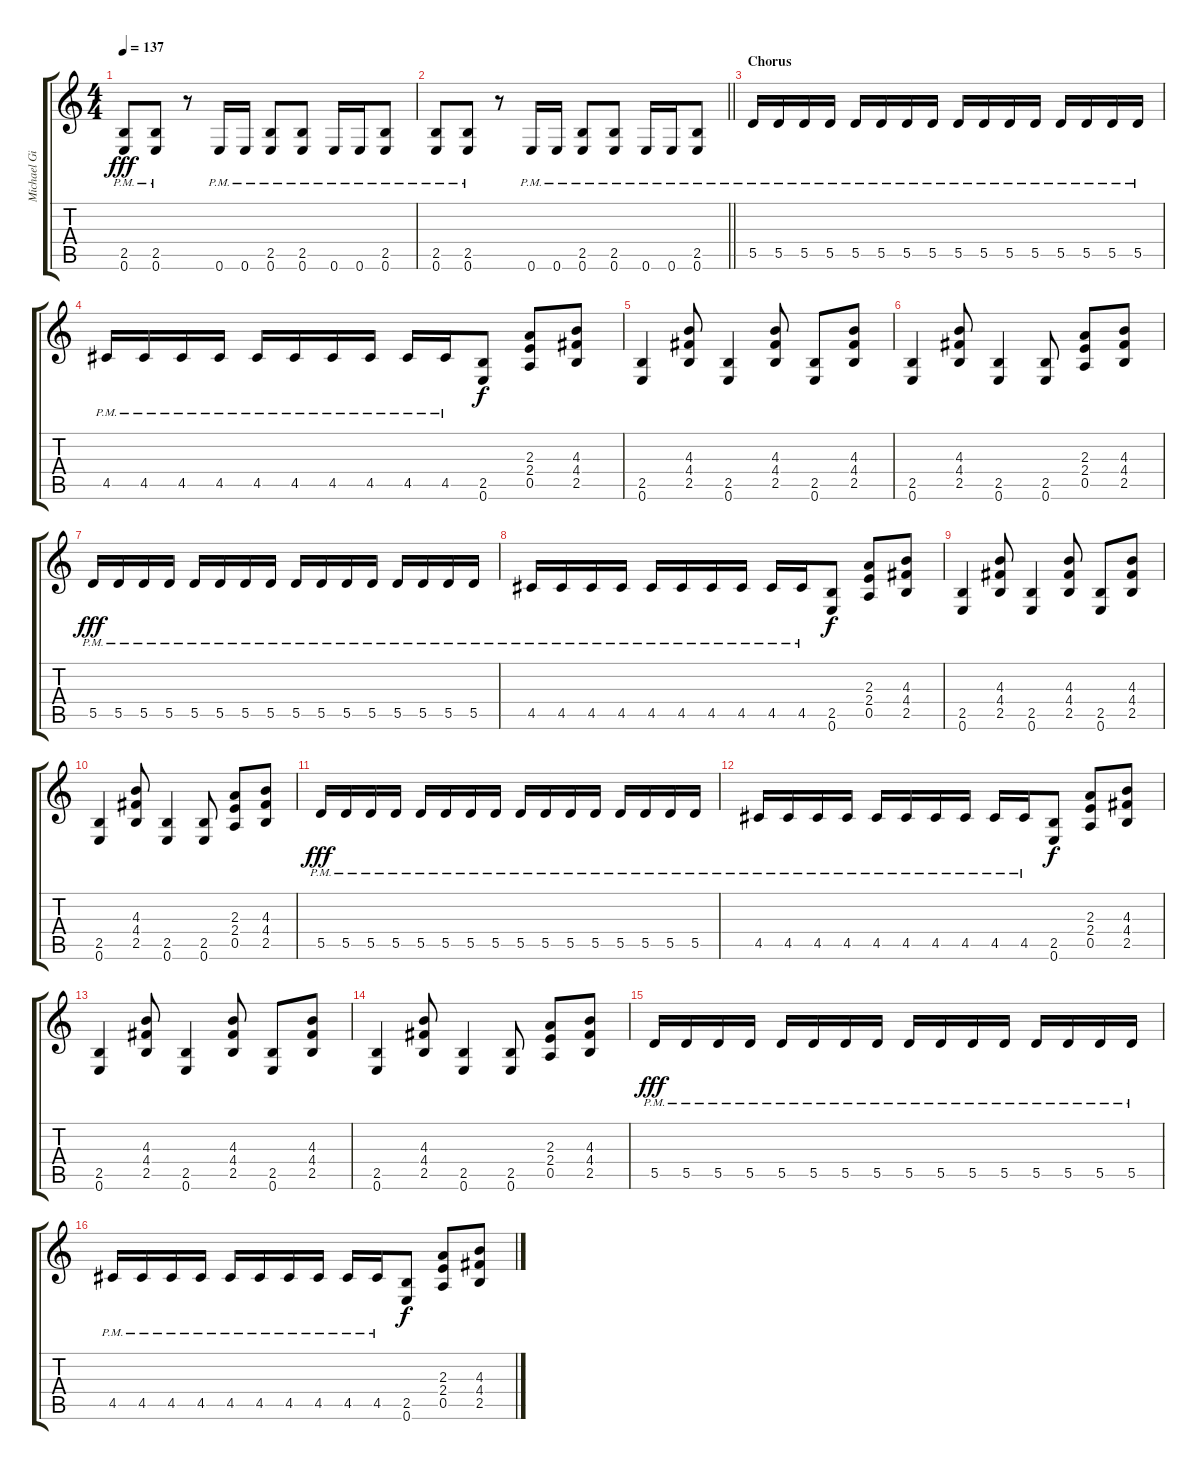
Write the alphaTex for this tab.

\track ("Michael Gilbert" "Michael Gi") {instrument distortionguitar}
\staff {score tabs}
\tuning (E4 B3 G3 D3 A2 E2) {hide}
\ts (4 4)
\tempo 137
\clef g2
\ks c
(2.5{pm} 0.6{pm}).8{dy fff} (2.5{pm} 0.6{pm}).8 r.8 0.6{pm}.16 0.6{pm}.16 (2.5{pm} 0.6{pm}).8 (2.5{pm} 0.6{pm}).8 0.6{pm}.16 0.6{pm}.16 (2.5{pm} 0.6{pm}).8 |
\barLineRight lightlight
(2.5{pm} 0.6{pm}).8 (2.5{pm} 0.6{pm}).8 r.8 0.6{pm}.16 0.6{pm}.16 (2.5{pm} 0.6{pm}).8 (2.5{pm} 0.6{pm}).8 0.6{pm}.16 0.6{pm}.16 (2.5{pm} 0.6{pm}).8 |
\section ("" "Chorus")
5.5{pm}.16 5.5{pm}.16 5.5{pm}.16 5.5{pm}.16 5.5{pm}.16 5.5{pm}.16 5.5{pm}.16 5.5{pm}.16 5.5{pm}.16 5.5{pm}.16 5.5{pm}.16 5.5{pm}.16 5.5{pm}.16 5.5{pm}.16 5.5{pm}.16 5.5{pm}.16 |
4.5{pm}.16 4.5{pm}.16 4.5{pm}.16 4.5{pm}.16 4.5{pm}.16 4.5{pm}.16 4.5{pm}.16 4.5{pm}.16 4.5{pm}.16 4.5{pm}.16 (2.5 0.6).8{dy f} (2.3 2.4 0.5).8 (4.3 4.4 2.5).8 |
(2.5 0.6).4 (4.3 4.4 2.5).8 (2.5 0.6).4 (4.3 4.4 2.5).8 (2.5 0.6).8 (4.3 4.4 2.5).8 |
(2.5 0.6).4 (4.3 4.4 2.5).8 (2.5 0.6).4 (2.5 0.6).8 (2.3 2.4 0.5).8 (4.3 4.4 2.5).8 |
5.5{pm}.16{dy fff} 5.5{pm}.16 5.5{pm}.16 5.5{pm}.16 5.5{pm}.16 5.5{pm}.16 5.5{pm}.16 5.5{pm}.16 5.5{pm}.16 5.5{pm}.16 5.5{pm}.16 5.5{pm}.16 5.5{pm}.16 5.5{pm}.16 5.5{pm}.16 5.5{pm}.16 |
4.5{pm}.16 4.5{pm}.16 4.5{pm}.16 4.5{pm}.16 4.5{pm}.16 4.5{pm}.16 4.5{pm}.16 4.5{pm}.16 4.5{pm}.16 4.5{pm}.16 (2.5 0.6).8{dy f} (2.3 2.4 0.5).8 (4.3 4.4 2.5).8 |
(2.5 0.6).4 (4.3 4.4 2.5).8 (2.5 0.6).4 (4.3 4.4 2.5).8 (2.5 0.6).8 (4.3 4.4 2.5).8 |
(2.5 0.6).4 (4.3 4.4 2.5).8 (2.5 0.6).4 (2.5 0.6).8 (2.3 2.4 0.5).8 (4.3 4.4 2.5).8 |
5.5{pm}.16{dy fff} 5.5{pm}.16 5.5{pm}.16 5.5{pm}.16 5.5{pm}.16 5.5{pm}.16 5.5{pm}.16 5.5{pm}.16 5.5{pm}.16 5.5{pm}.16 5.5{pm}.16 5.5{pm}.16 5.5{pm}.16 5.5{pm}.16 5.5{pm}.16 5.5{pm}.16 |
4.5{pm}.16 4.5{pm}.16 4.5{pm}.16 4.5{pm}.16 4.5{pm}.16 4.5{pm}.16 4.5{pm}.16 4.5{pm}.16 4.5{pm}.16 4.5{pm}.16 (2.5 0.6).8{dy f} (2.3 2.4 0.5).8 (4.3 4.4 2.5).8 |
(2.5 0.6).4 (4.3 4.4 2.5).8 (2.5 0.6).4 (4.3 4.4 2.5).8 (2.5 0.6).8 (4.3 4.4 2.5).8 |
(2.5 0.6).4 (4.3 4.4 2.5).8 (2.5 0.6).4 (2.5 0.6).8 (2.3 2.4 0.5).8 (4.3 4.4 2.5).8 |
5.5{pm}.16{dy fff} 5.5{pm}.16 5.5{pm}.16 5.5{pm}.16 5.5{pm}.16 5.5{pm}.16 5.5{pm}.16 5.5{pm}.16 5.5{pm}.16 5.5{pm}.16 5.5{pm}.16 5.5{pm}.16 5.5{pm}.16 5.5{pm}.16 5.5{pm}.16 5.5{pm}.16 |
4.5{pm}.16 4.5{pm}.16 4.5{pm}.16 4.5{pm}.16 4.5{pm}.16 4.5{pm}.16 4.5{pm}.16 4.5{pm}.16 4.5{pm}.16 4.5{pm}.16 (2.5 0.6).8{dy f} (2.3 2.4 0.5).8 (4.3 4.4 2.5).8
